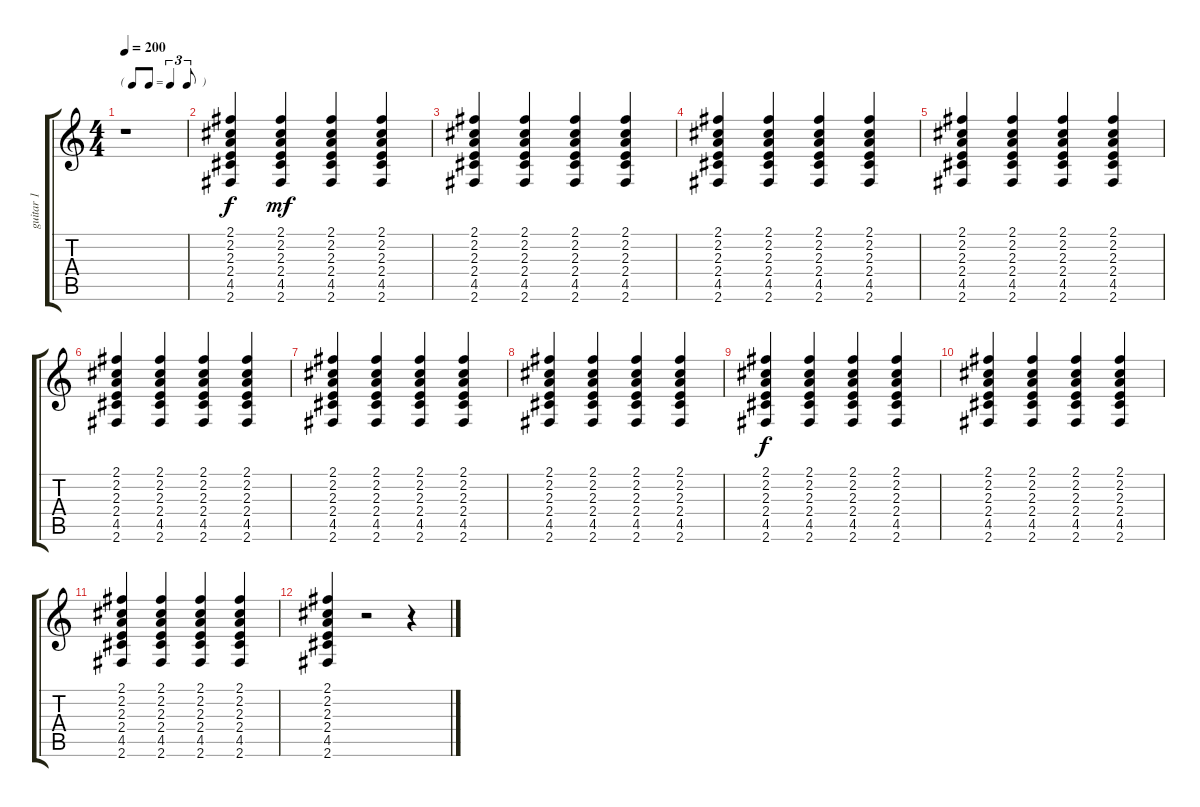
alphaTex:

\track ("guitar 1" "guitar 1") {instrument overdrivenguitar}
\staff {score tabs}
\tuning (E4 B3 G3 D3 A2 E2) {hide}
\ts (4 4)
\tf triplet8th
\tempo 200
\clef g2
\ks c
r.1{dy f} |
(2.1 2.2 2.3 2.4 4.5 2.6).4 (2.1 2.2 2.3 2.4 4.5 2.6).4{dy mf} (2.1 2.2 2.3 2.4 4.5 2.6).4 (2.1 2.2 2.3 2.4 4.5 2.6).4 |
(2.1 2.2 2.3 2.4 4.5 2.6).4 (2.1 2.2 2.3 2.4 4.5 2.6).4 (2.1 2.2 2.3 2.4 4.5 2.6).4 (2.1 2.2 2.3 2.4 4.5 2.6).4 |
(2.1 2.2 2.3 2.4 4.5 2.6).4 (2.1 2.2 2.3 2.4 4.5 2.6).4 (2.1 2.2 2.3 2.4 4.5 2.6).4 (2.1 2.2 2.3 2.4 4.5 2.6).4 |
(2.1 2.2 2.3 2.4 4.5 2.6).4 (2.1 2.2 2.3 2.4 4.5 2.6).4 (2.1 2.2 2.3 2.4 4.5 2.6).4 (2.1 2.2 2.3 2.4 4.5 2.6).4 |
(2.1 2.2 2.3 2.4 4.5 2.6).4 (2.1 2.2 2.3 2.4 4.5 2.6).4 (2.1 2.2 2.3 2.4 4.5 2.6).4 (2.1 2.2 2.3 2.4 4.5 2.6).4 |
(2.1 2.2 2.3 2.4 4.5 2.6).4 (2.1 2.2 2.3 2.4 4.5 2.6).4 (2.1 2.2 2.3 2.4 4.5 2.6).4 (2.1 2.2 2.3 2.4 4.5 2.6).4 |
(2.1 2.2 2.3 2.4 4.5 2.6).4 (2.1 2.2 2.3 2.4 4.5 2.6).4 (2.1 2.2 2.3 2.4 4.5 2.6).4 (2.1 2.2 2.3 2.4 4.5 2.6).4 |
(2.1 2.2 2.3 2.4 4.5 2.6).4{dy f} (2.1 2.2 2.3 2.4 4.5 2.6).4 (2.1 2.2 2.3 2.4 4.5 2.6).4 (2.1 2.2 2.3 2.4 4.5 2.6).4 |
(2.1 2.2 2.3 2.4 4.5 2.6).4 (2.1 2.2 2.3 2.4 4.5 2.6).4 (2.1 2.2 2.3 2.4 4.5 2.6).4 (2.1 2.2 2.3 2.4 4.5 2.6).4 |
(2.1 2.2 2.3 2.4 4.5 2.6).4 (2.1 2.2 2.3 2.4 4.5 2.6).4 (2.1 2.2 2.3 2.4 4.5 2.6).4 (2.1 2.2 2.3 2.4 4.5 2.6).4 |
(2.1 2.2 2.3 2.4 4.5 2.6).4 r.2 r.4
